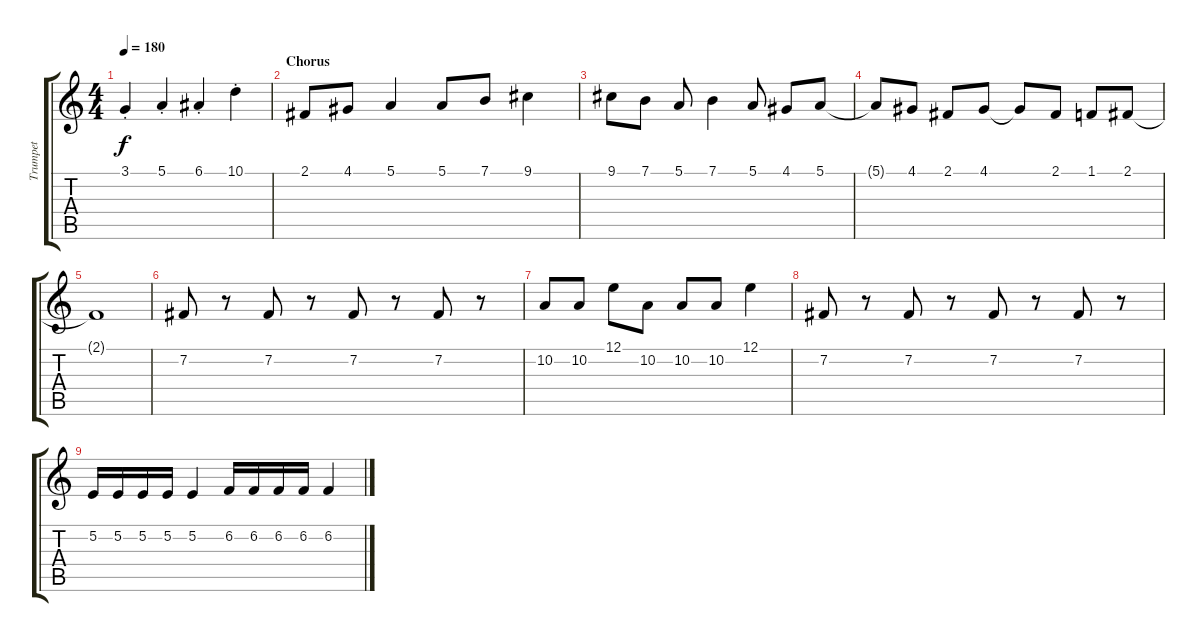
\track ("Trumpet" "Trumpet") {instrument trumpet}
\staff {score tabs}
\tuning (E4 B3 G3 D3 A2 E2) {hide}
\ts (4 4)
\tempo 180
\clef g2
\ks c
3.1{st}.4{dy f} 5.1{st}.4 6.1{st}.4 10.1{st}.4 |
\section ("" "Chorus")
2.1.8 4.1.8 5.1.4 5.1.8 7.1.8 9.1.4 |
9.1.8 7.1.8 5.1.8 7.1.4 5.1.8 4.1.8 5.1.8 |
5.1{t}.8 4.1.8 2.1.8 4.1.8 4.1{t}.8 2.1.8 1.1.8 2.1.8 |
2.1{t}.1 |
7.2.8 r.8 7.2.8 r.8 7.2.8 r.8 7.2.8 r.8 |
10.2.8 10.2.8 12.1.8 10.2.8 10.2.8 10.2.8 12.1.4 |
7.2.8 r.8 7.2.8 r.8 7.2.8 r.8 7.2.8 r.8 |
5.2.16 5.2.16 5.2.16 5.2.16 5.2.4 6.2.16 6.2.16 6.2.16 6.2.16 6.2.4
